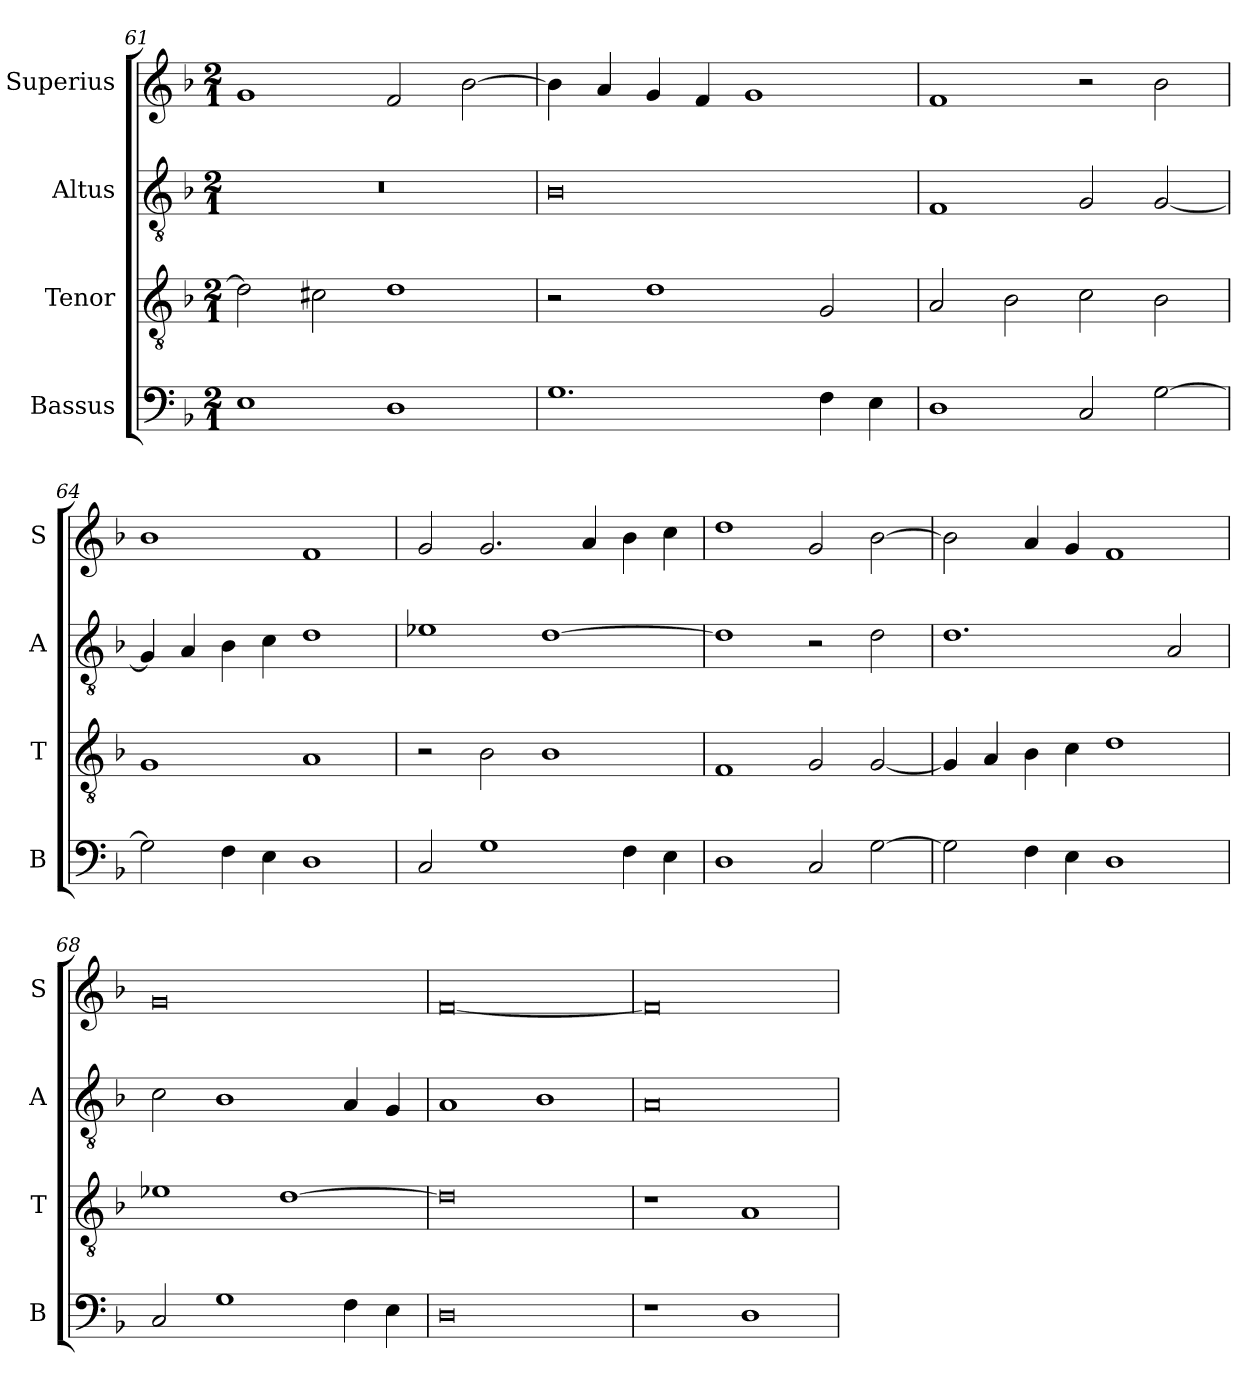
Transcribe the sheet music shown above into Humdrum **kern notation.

**kern	**kern	**kern	**kern
*part4	*part3	*part2	*part1
*staff4	*staff3	*staff2	*staff1
*I"Bassus	*I"Tenor	*I"Altus	*I"Superius
*I'B	*I'T	*I'A	*I'S
*clefF4	*clefGv2	*clefGv2	*clefG2
*k[b-]	*k[b-]	*k[b-]	*k[b-]
*M2/1	*M2/1	*M2/1	*M2/1
=61	=61	=61	=61
1E	2d\]	0r	1g
.	2c#X\	.	.
1D	1d	.	2f/
.	.	.	[2b-\
=62	=62	=62	=62
1.G	2r	0B-	4b-\]
.	.	.	4a/
.	1d	.	4g/
.	.	.	4f/
.	.	.	1g
4F\	2G/	.	.
4E\	.	.	.
=63	=63	=63	=63
1D	2A/	1F	1f
.	2B-\	.	.
2C/	2c\	2G/	2r
[2G\	2B-\	[2G/	2b-\
=64	=64	=64	=64
2G\]	1G	4G/]	1b-
.	.	4A/	.
4F\	.	4B-\	.
4E\	.	4c\	.
1D	1A	1d	1f
=65	=65	=65	=65
2C/	2r	1e-X	2g/
1G	2B-\	.	2.g/
.	1B-	[1d	.
.	.	.	4a/
4F\	.	.	4b-\
4E\	.	.	4cc\
=66	=66	=66	=66
1D	1F	1d]	1dd
2C/	2G/	2r	2g/
[2G\	[2G/	2d\	[2b-\
=67	=67	=67	=67
2G\]	4G/]	1.d	2b-\]
.	4A/	.	.
4F\	4B-\	.	4a/
4E\	4c\	.	4g/
1D	1d	.	1f
.	.	2A/	.
=68	=68	=68	=68
2C/	1e-X	2c\	0g
1G	.	1B-	.
.	[1d	.	.
4F\	.	4A/	.
4E\	.	4G/	.
=69	=69	=69	=69
0D	0d]	1A	[0f
.	.	1B-	.
=70	=70	=70	=70
1r	1r	0A	0f]
1D	1A	.	.
=	=	=	=
*-	*-	*-	*-
